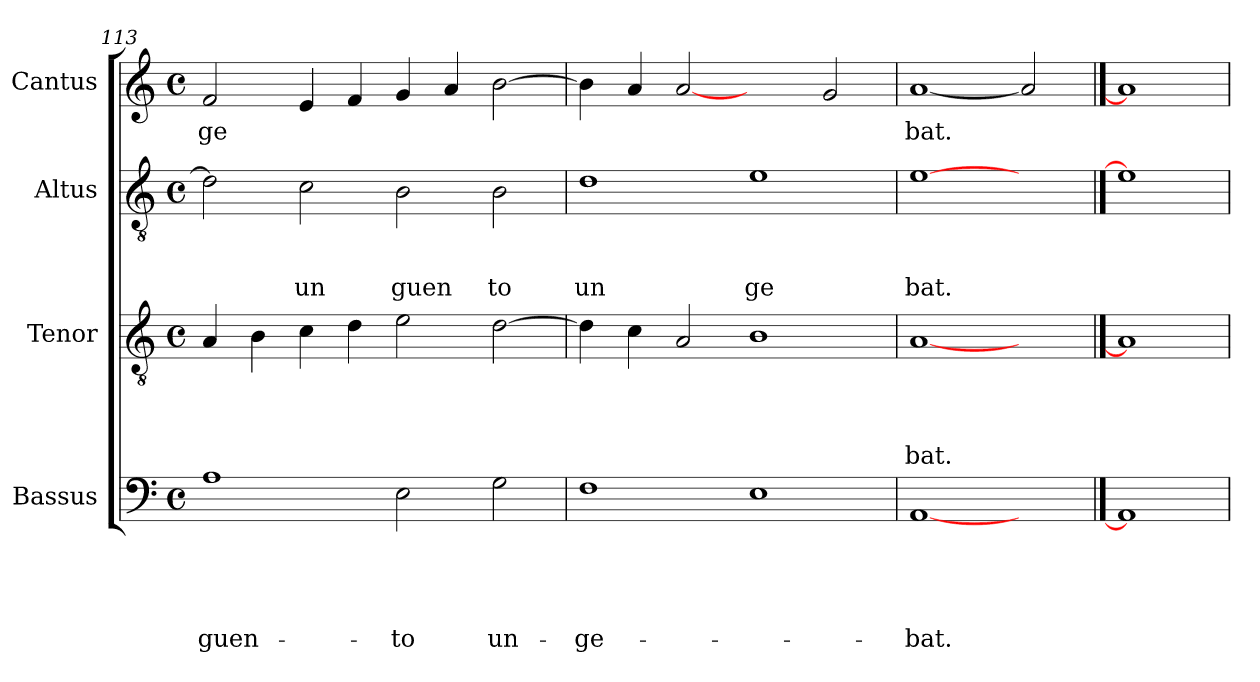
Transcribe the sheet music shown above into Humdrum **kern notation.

**kern	**text	**text	**text	**text	**text	**kern	**text	**text	**text	**text	**kern	**text	**text	**text	**kern	**text
*part4	*part4	*part4	*part4	*part4	*part4	*part3	*part3	*part3	*part3	*part3	*part2	*part2	*part2	*part2	*part1	*part1
*staff4	*staff4	*staff4	*staff4	*staff4	*staff4	*staff3	*staff3	*staff3	*staff3	*staff3	*staff2	*staff2	*staff2	*staff2	*staff1	*staff1
*I"Bassus	*	*	*	*	*	*I"Tenor	*	*	*	*	*I"Altus	*	*	*	*I"Cantus	*
*clefF4	*	*	*	*	*	*clefGv2	*	*	*	*	*clefGv2	*	*	*	*clefG2	*
*k[]	*	*	*	*	*	*k[]	*	*	*	*	*k[]	*	*	*	*k[]	*
*C:	*	*	*	*	*	*C:	*	*	*	*	*C:	*	*	*	*C:	*
*M4/4	*	*	*	*	*	*M4/4	*	*	*	*	*M4/4	*	*	*	*M4/4	*
*met(c)	*	*	*	*	*	*met(c)	*	*	*	*	*met(c)	*	*	*	*met(c)	*
=113	=113	=113	=113	=113	=113	=113	=113	=113	=113	=113	=113	=113	=113	=113	=113	=113
!	!	!	!	!	!LO:LY:b	!	!	!	!	!	!	!	!	!	!	!LO:LY:b
1A	.	.	.	.	-guen-	4A/	.	.	.	.	2d\]	.	.	.	2f/	ge
.	.	.	.	.	.	4B\	.	.	.	.	.	.	.	.	.	.
!	!	!	!	!	!	!	!	!	!	!	!	!	!	!LO:LY:b	!	!
.	.	.	.	.	.	4c\	.	.	.	.	2c\	.	.	un	4e/	.
.	.	.	.	.	.	4d\	.	.	.	.	.	.	.	.	4f/	.
!	!	!	!	!	!LO:LY:b	!	!	!	!	!	!	!	!	!LO:LY:b	!	!
2E\	.	.	.	.	-to	2e\	.	.	.	.	2B\	.	.	guen	4g/	.
.	.	.	.	.	.	.	.	.	.	.	.	.	.	.	4a/	.
!	!	!	!	!	!LO:LY:b	!	!	!	!	!	!	!	!	!LO:LY:b	!	!
2G\	.	.	.	.	un-	[>2d\	.	.	.	.	2B\	.	.	to	[>2b\	.
=114	=114	=114	=114	=114	=114	=114	=114	=114	=114	=114	=114	=114	=114	=114	=114	=114
!	!	!	!	!	!LO:LY:b	!	!	!	!	!	!	!	!	!LO:LY:b	!	!
1F	.	.	.	.	-ge-	4d\]	.	.	.	.	1d	.	.	un	4b\]	.
.	.	.	.	.	.	4c\	.	.	.	.	.	.	.	.	4a/	.
.	.	.	.	.	.	2A/	.	.	.	.	.	.	.	.	[2a	.
!	!	!	!	!	!	!	!	!	!	!	!	!	!	!LO:LY:b	!	!
1E	.	.	.	.	.	1B	.	.	.	.	1e	.	.	ge	2ryy	.
.	.	.	.	.	.	.	.	.	.	.	.	.	.	.	2g/	.
=115	=115	=115	=115	=115	=115	=115	=115	=115	=115	=115	=115	=115	=115	=115	=115	=115
!	!	!	!	!	!LO:LY:b	!	!	!	!	!LO:LY:b	!	!	!	!LO:LY:b	!	!LO:LY:b
[1AA	.	.	.	.	-bat.	[1A	.	.	.	-bat.	[1e	.	.	bat.	[1a	bat.
2ryy	.	.	.	.	.	2ryy	.	.	.	.	2ryy	.	.	.	2a]	.
==116	==116	==116	==116	==116	==116	==116	==116	==116	==116	==116	==116	==116	==116	==116	==116	==116
1AA]	.	.	.	.	.	1A]	.	.	.	.	1e]	.	.	.	1a]	.
=	=	=	=	=	=	=	=	=	=	=	=	=	=	=	=	=
*-	*-	*-	*-	*-	*-	*-	*-	*-	*-	*-	*-	*-	*-	*-	*-	*-
